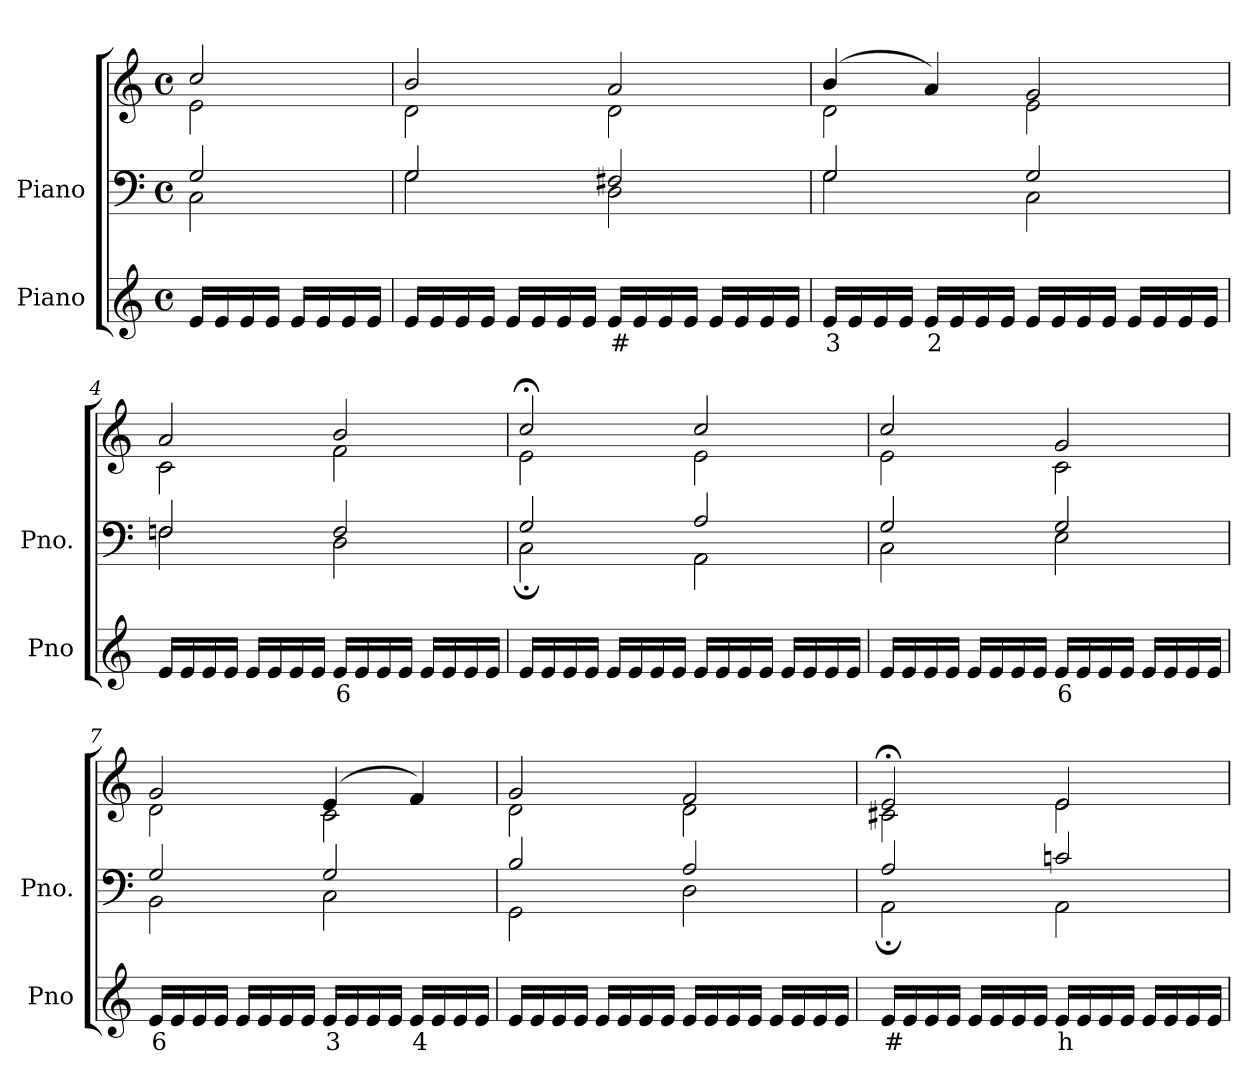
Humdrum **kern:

**kern	**text	**kern	**kern
*part2	*part2	*part1	*part1
*staff3	*staff3	*staff2	*staff1
*I"Piano	*	*I"Piano	*
*I'Pno	*	*I'Pno.	*
*clefG2	*	*clefF4	*clefG2
*k[]	*	*k[]	*k[]
*M4/4	*	*M4/4	*M4/4
*met(c)	*	*met(c)	*met(c)
=1	=1	=1	=1
*	*	*^	*^
16e/LL	.	2G/	2C\	2cc/	2e\
16e/	.	.	.	.	.
16e/	.	.	.	.	.
16e/JJ	.	.	.	.	.
16e/LL	.	.	.	.	.
16e/	.	.	.	.	.
16e/	.	.	.	.	.
16e/JJ	.	.	.	.	.
=2	=2	=2	=2	=2	=2
16e/LL	.	2G/	2G\	2b/	2d\
16e/	.	.	.	.	.
16e/	.	.	.	.	.
16e/JJ	.	.	.	.	.
16e/LL	.	.	.	.	.
16e/	.	.	.	.	.
16e/	.	.	.	.	.
16e/JJ	.	.	.	.	.
!	!LO:LY:b	!	!	!	!
16e/LL	#	2F#X/	2D\	2a/	2d\
16e/	.	.	.	.	.
16e/	.	.	.	.	.
16e/JJ	.	.	.	.	.
16e/LL	.	.	.	.	.
16e/	.	.	.	.	.
16e/	.	.	.	.	.
16e/JJ	.	.	.	.	.
=3	=3	=3	=3	=3	=3
!	!LO:LY:b	!	!	!	!
16e/LL	3	2G/	2G\	(>4b/	2d\
16e/	.	.	.	.	.
16e/	.	.	.	.	.
16e/JJ	.	.	.	.	.
!	!LO:LY:b	!	!	!	!
16e/LL	2	.	.	4a/)	.
16e/	.	.	.	.	.
16e/	.	.	.	.	.
16e/JJ	.	.	.	.	.
16e/LL	.	2G/	2C\	2g/	2e\
16e/	.	.	.	.	.
16e/	.	.	.	.	.
16e/JJ	.	.	.	.	.
16e/LL	.	.	.	.	.
16e/	.	.	.	.	.
16e/	.	.	.	.	.
16e/JJ	.	.	.	.	.
=4	=4	=4	=4	=4	=4
16e/LL	.	2Fn/	2F\	2a/	2c\
16e/	.	.	.	.	.
16e/	.	.	.	.	.
16e/JJ	.	.	.	.	.
16e/LL	.	.	.	.	.
16e/	.	.	.	.	.
16e/	.	.	.	.	.
16e/JJ	.	.	.	.	.
!	!LO:LY:b	!	!	!	!
16e/LL	6	2F/	2D\	2b/	2f\
16e/	.	.	.	.	.
16e/	.	.	.	.	.
16e/JJ	.	.	.	.	.
16e/LL	.	.	.	.	.
16e/	.	.	.	.	.
16e/	.	.	.	.	.
16e/JJ	.	.	.	.	.
=5	=5	=5	=5	=5	=5
16e/LL	.	2G/	2C;\	2cc;</	2e\
16e/	.	.	.	.	.
16e/	.	.	.	.	.
16e/JJ	.	.	.	.	.
16e/LL	.	.	.	.	.
16e/	.	.	.	.	.
16e/	.	.	.	.	.
16e/JJ	.	.	.	.	.
16e/LL	.	2A/	2AA\	2cc/	2e\
16e/	.	.	.	.	.
16e/	.	.	.	.	.
16e/JJ	.	.	.	.	.
16e/LL	.	.	.	.	.
16e/	.	.	.	.	.
16e/	.	.	.	.	.
16e/JJ	.	.	.	.	.
=6	=6	=6	=6	=6	=6
16e/LL	.	2G/	2C\	2cc/	2e\
16e/	.	.	.	.	.
16e/	.	.	.	.	.
16e/JJ	.	.	.	.	.
16e/LL	.	.	.	.	.
16e/	.	.	.	.	.
16e/	.	.	.	.	.
16e/JJ	.	.	.	.	.
!	!LO:LY:b	!	!	!	!
16e/LL	6	2G/	2E\	2g/	2c\
16e/	.	.	.	.	.
16e/	.	.	.	.	.
16e/JJ	.	.	.	.	.
16e/LL	.	.	.	.	.
16e/	.	.	.	.	.
16e/	.	.	.	.	.
16e/JJ	.	.	.	.	.
=7	=7	=7	=7	=7	=7
!	!LO:LY:b	!	!	!	!
16e/LL	6	2G/	2BB\	2g/	2d\
16e/	.	.	.	.	.
16e/	.	.	.	.	.
16e/JJ	.	.	.	.	.
16e/LL	.	.	.	.	.
16e/	.	.	.	.	.
16e/	.	.	.	.	.
16e/JJ	.	.	.	.	.
!	!LO:LY:b	!	!	!	!
16e/LL	3	2G/	2C\	(>4e/	2c\
16e/	.	.	.	.	.
16e/	.	.	.	.	.
16e/JJ	.	.	.	.	.
!	!LO:LY:b	!	!	!	!
16e/LL	4	.	.	4f/)	.
16e/	.	.	.	.	.
16e/	.	.	.	.	.
16e/JJ	.	.	.	.	.
=8	=8	=8	=8	=8	=8
16e/LL	.	2B/	2GG\	2g/	2d\
16e/	.	.	.	.	.
16e/	.	.	.	.	.
16e/JJ	.	.	.	.	.
16e/LL	.	.	.	.	.
16e/	.	.	.	.	.
16e/	.	.	.	.	.
16e/JJ	.	.	.	.	.
16e/LL	.	2A/	2D\	2f/	2d\
16e/	.	.	.	.	.
16e/	.	.	.	.	.
16e/JJ	.	.	.	.	.
16e/LL	.	.	.	.	.
16e/	.	.	.	.	.
16e/	.	.	.	.	.
16e/JJ	.	.	.	.	.
=9	=9	=9	=9	=9	=9
!	!LO:LY:b	!	!	!	!
16e/LL	#	2A/	2AA;\	2e;</	2c#X\
16e/	.	.	.	.	.
16e/	.	.	.	.	.
16e/JJ	.	.	.	.	.
16e/LL	.	.	.	.	.
16e/	.	.	.	.	.
16e/	.	.	.	.	.
16e/JJ	.	.	.	.	.
!	!LO:LY:b	!	!	!	!
16e/LL	h	2cn/	2AA\	2e/	2e\
16e/	.	.	.	.	.
16e/	.	.	.	.	.
16e/JJ	.	.	.	.	.
16e/LL	.	.	.	.	.
16e/	.	.	.	.	.
16e/	.	.	.	.	.
16e/JJ	.	.	.	.	.
*	*	*v	*v	*	*
*	*	*	*v	*v
=	=	=	=
*-	*-	*-	*-
